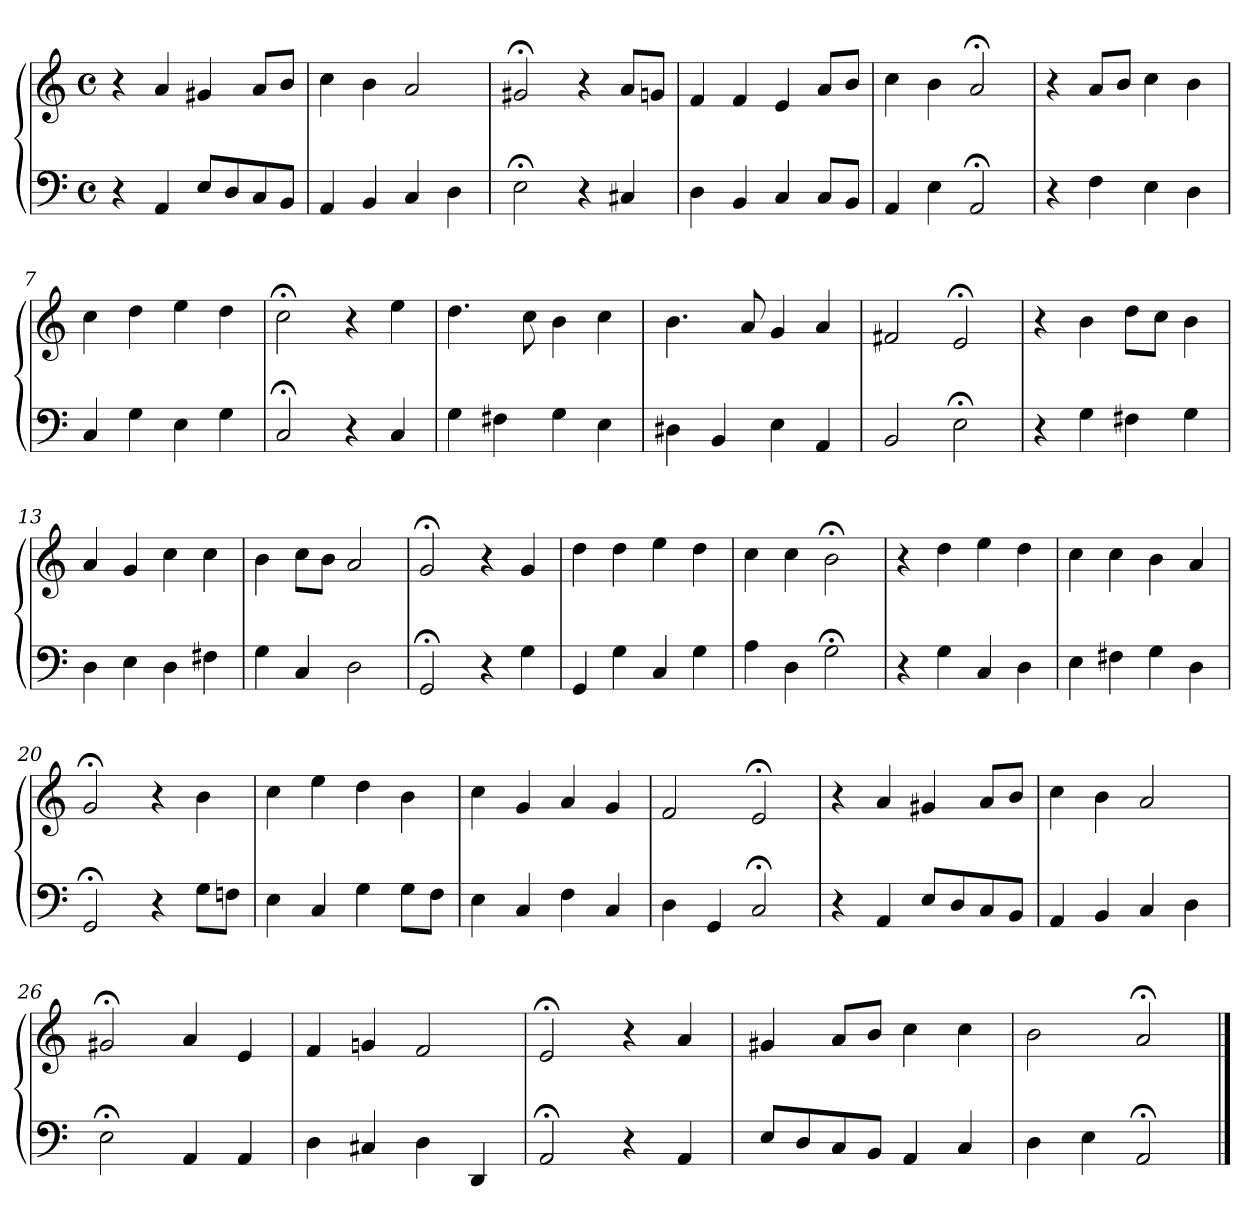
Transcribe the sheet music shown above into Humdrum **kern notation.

**kern	**kern
*part1	*part1
*staff2	*staff1
*clefF4	*clefG2
*M4/4	*M4/4
*met(c)	*met(c)
=1	=1
4r	4r
4AA	4a
8EL	4g#X
8D	.
8C	8aL
8BBJ	8bJ
=2	=2
4AA	4cc
4BB	4b
4C	2a
4D	.
=3	=3
2E;<	2g#X;<
4r	4r
4C#X	8aL
.	8gnJ
=4	=4
4D	4f
4BB	4f
4C	4e
8CL	8aL
8BBJ	8bJ
=5	=5
4AA	4cc
4E	4b
2AA;<	2a;<
=6	=6
4r	4r
4F	8aL
.	8bJ
4E	4cc
4D	4b
=7	=7
4C	4cc
4G	4dd
4E	4ee
4G	4dd
!!LO:LB:g=z
=8	=8
2C;<	2cc;<
4r	4r
4C	4ee
=9	=9
4G	4.dd
4F#X	.
.	8cc
4G	4b
4E	4cc
=10	=10
4D#X	4.b
4BB	.
.	8a
4E	4g
4AA	4a
=11	=11
2BB	2f#X
2E;<	2e;<
=12	=12
4r	4r
4G	4b
4F#X	8ddL
.	8ccJ
4G	4b
=13	=13
4D	4a
4E	4g
4D	4cc
4F#X	4cc
=14	=14
4G	4b
4C	8ccL
.	8bJ
2D	2a
=15	=15
2GG;<	2g;<
4r	4r
4G	4g
!!LO:LB:g=z
=16	=16
4GG	4dd
4G	4dd
4C	4ee
4G	4dd
=17	=17
4A	4cc
4D	4cc
2G;<	2b;<
=18	=18
4r	4r
4G	4dd
4C	4ee
4D	4dd
=19	=19
4E	4cc
4F#X	4cc
4G	4b
4D	4a
=20	=20
2GG;<	2g;<
4r	4r
8GL	4b
8FnJ	.
=21	=21
4E	4cc
4C	4ee
4G	4dd
8GL	4b
8FJ	.
=22	=22
4E	4cc
4C	4g
4F	4a
4C	4g
=23	=23
4D	2f
4GG	.
2C;<	2e;<
!!LO:LB:g=z
=24	=24
4r	4r
4AA	4a
8EL	4g#X
8D	.
8C	8aL
8BBJ	8bJ
=25	=25
4AA	4cc
4BB	4b
4C	2a
4D	.
=26	=26
2E;<	2g#X;<
4AA	4a
4AA	4e
=27	=27
4D	4f
4C#X	4gn
4D	2f
4DD	.
=28	=28
2AA;<	2e;<
4r	4r
4AA	4a
=29	=29
8EL	4g#X
8D	.
8C	8aL
8BBJ	8bJ
4AA	4cc
4C	4cc
=30	=30
4D	2b
4E	.
2AA;<	2a;<
==	==
*-	*-
